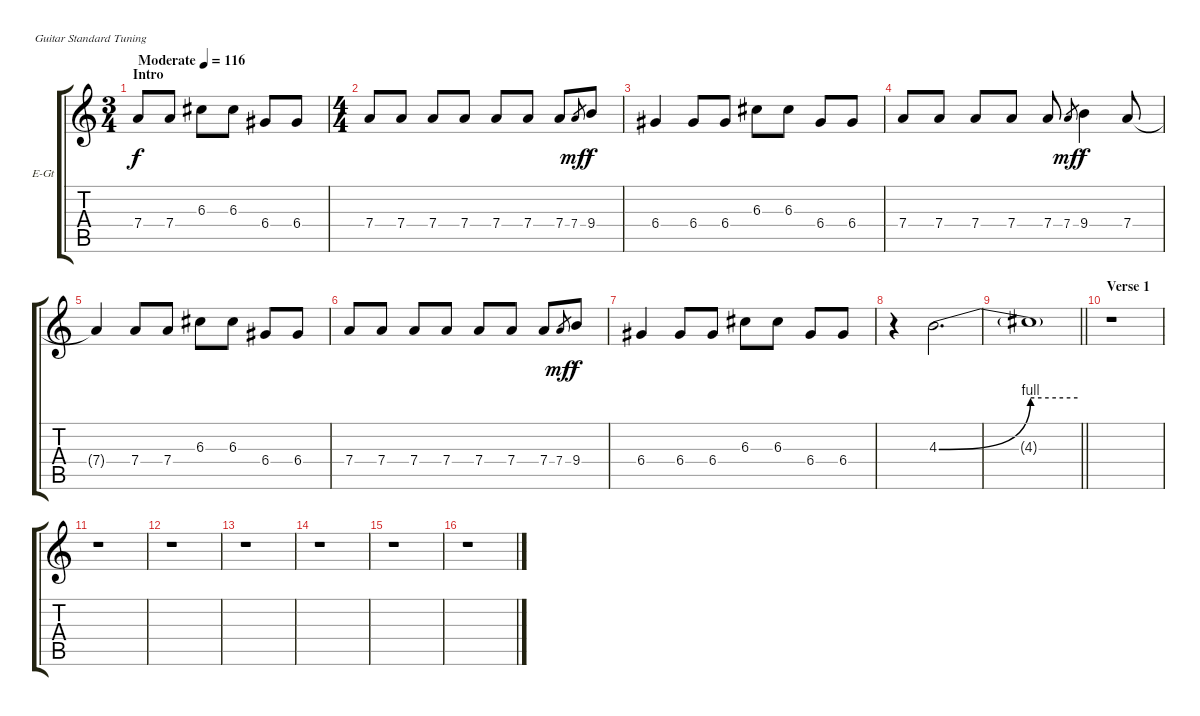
\bracketExtendMode groupsimilarinstruments
\firstSystemTrackNameOrientation horizontal
\otherSystemsTrackNameOrientation horizontal
\track ("Solo" "E-Gt") {instrument distortionguitar}
\staff {score tabs}
\tuning (E4 B3 G3 D3 A2 E2)
\ts (3 4)
\beaming (8 2 2 2)
\section ("" "Intro")
\tempo (116 "Moderate")
\clef g2
\ks c
7.4.8{dy f instrument distortionguitar} 7.4.8 6.3.8 6.3.8 6.4.8 6.4.8 |
\ts (4 4)
\beaming (8 2 2 2 2)
7.4.8 7.4.8 7.4.8 7.4.8 7.4.8 7.4.8 7.4.8 7.4.8{gr dy mf} 9.4.8{dy f} |
6.4.4 6.4.8 6.4.8 6.3.8 6.3.8 6.4.8 6.4.8 |
7.4.8 7.4.8 7.4.8 7.4.8 7.4.8 7.4.8{gr dy mf} 9.4.4{dy f} 7.4.8 |
7.4{t}.4 7.4.8 7.4.8 6.3.8 6.3.8 6.4.8 6.4.8 |
7.4.8 7.4.8 7.4.8 7.4.8 7.4.8 7.4.8 7.4.8 7.4.8{gr dy mf} 9.4.8{dy f} |
6.4.4 6.4.8 6.4.8 6.3.8 6.3.8 6.4.8 6.4.8 |
r.4 4.3{be (bend 0 0 60 4)}.2{d} |
\barLineRight lightlight
4.3{be (hold 0 4 60 4) t}.1 |
\section ("" "Verse 1")
r.1 |
r.1 |
r.1 |
r.1 |
r.1 |
r.1 |
r.1
